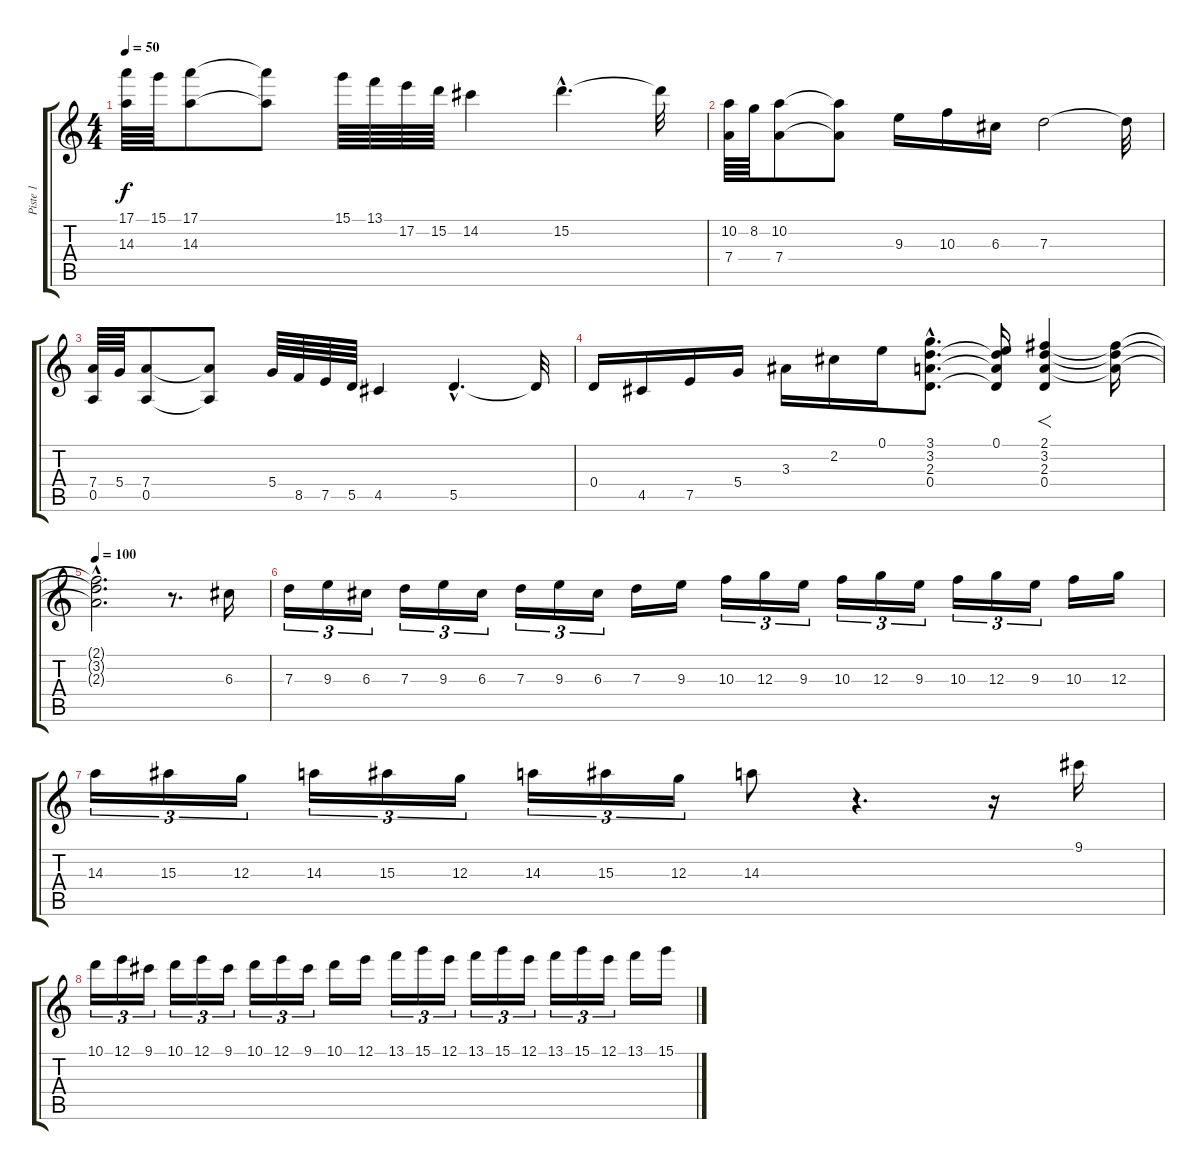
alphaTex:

\track ("Piste 1" "Piste 1") {instrument distortionguitar}
\staff {score tabs}
\tuning (E4 B3 G3 D3 A2 E2) {hide}
\ts (4 4)
\tempo 50
\clef g2
\ks c
(17.1 14.3).64{dy f instrument distortionguitar} 15.1.64 (17.1 14.3).8 (17.1{t} 14.3{t}).8 15.1.64 13.1.64 17.2.64 15.2.64 14.2.4 15.2{hac}.4{d} 15.2{t}.32 |
(10.2 7.4).64 8.2.64 (10.2 7.4).8 (10.2{t} 7.4{t}).8 9.3.16 10.3.16 6.3.16 7.3.2 7.3{t}.32 |
(7.4 0.5).64 5.4.64 (7.4 0.5).8 (7.4{t} 0.5{t}).8 5.4.64 8.5.64 7.5.64 5.5.64 4.5.4 5.5{hac}.4{d} 5.5{t}.32 |
0.4.16 4.5.16 7.5.16 5.4.16 3.3.16 2.2.16 0.1.16 (3.1{hac} 3.2{hac} 2.3{hac} 0.4{hac}).8{d} (0.1 3.2{t} 2.3{t} 0.4{t}).16 (2.1 3.2 2.3 0.4).4{f} (2.1{t} 3.2{t} 2.3{t}).16 |
\tempo 100
(2.1{hac t} 3.2{hac t} 2.3{hac t}).2{d} r.8{d} 6.3.16 |
7.3.16{tu (3 2)} 9.3.16{tu (3 2)} 6.3.16{tu (3 2)} 7.3.16{tu (3 2)} 9.3.16{tu (3 2)} 6.3.16{tu (3 2)} 7.3.16{tu (3 2)} 9.3.16{tu (3 2)} 6.3.16{tu (3 2)} 7.3.16 9.3.16 10.3.16{tu (3 2)} 12.3.16{tu (3 2)} 9.3.16{tu (3 2)} 10.3.16{tu (3 2)} 12.3.16{tu (3 2)} 9.3.16{tu (3 2)} 10.3.16{tu (3 2)} 12.3.16{tu (3 2)} 9.3.16{tu (3 2)} 10.3.16 12.3.16 |
14.3.16{tu (3 2)} 15.3.16{tu (3 2)} 12.3.16{tu (3 2)} 14.3.16{tu (3 2)} 15.3.16{tu (3 2)} 12.3.16{tu (3 2)} 14.3.16{tu (3 2)} 15.3.16{tu (3 2)} 12.3.16{tu (3 2)} 14.3.8 r.4{d} r.16 9.1.16 |
10.1.16{tu (3 2)} 12.1.16{tu (3 2)} 9.1.16{tu (3 2)} 10.1.16{tu (3 2)} 12.1.16{tu (3 2)} 9.1.16{tu (3 2)} 10.1.16{tu (3 2)} 12.1.16{tu (3 2)} 9.1.16{tu (3 2)} 10.1.16 12.1.16 13.1.16{tu (3 2)} 15.1.16{tu (3 2)} 12.1.16{tu (3 2)} 13.1.16{tu (3 2)} 15.1.16{tu (3 2)} 12.1.16{tu (3 2)} 13.1.16{tu (3 2)} 15.1.16{tu (3 2)} 12.1.16{tu (3 2)} 13.1.16 15.1.16
